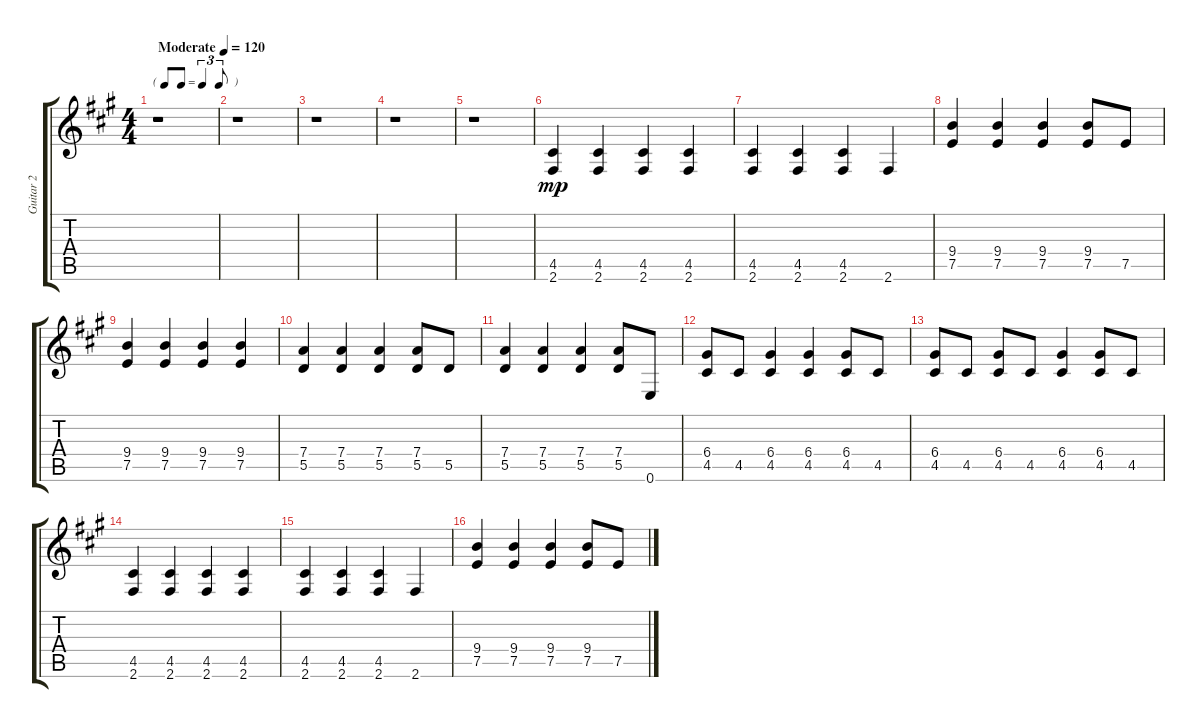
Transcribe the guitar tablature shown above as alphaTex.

\track ("Guitar 2" "Guitar 2") {instrument electricguitarclean}
\staff {score tabs}
\tuning (E4 B3 G3 D3 A2 E2) {hide}
\ts (4 4)
\tf triplet8th
\tempo (120 "Moderate")
\clef g2
\ks a
r.1{dy mp instrument electricguitarclean} |
r.1 |
r.1 |
r.1 |
r.1 |
(4.5 2.6).4 (4.5 2.6).4 (4.5 2.6).4 (4.5 2.6).4 |
(4.5 2.6).4 (4.5 2.6).4 (4.5 2.6).4 2.6.4 |
(9.4 7.5).4 (9.4 7.5).4 (9.4 7.5).4 (9.4 7.5).8 7.5.8 |
(9.4 7.5).4 (9.4 7.5).4 (9.4 7.5).4 (9.4 7.5).4 |
(7.4 5.5).4 (7.4 5.5).4 (7.4 5.5).4 (7.4 5.5).8 5.5.8 |
(7.4 5.5).4 (7.4 5.5).4 (7.4 5.5).4 (7.4 5.5).8 0.6.8 |
(6.4 4.5).8 4.5.8 (6.4 4.5).4 (6.4 4.5).4 (6.4 4.5).8 4.5.8 |
(6.4 4.5).8 4.5.8 (6.4 4.5).8 4.5.8 (6.4 4.5).4 (6.4 4.5).8 4.5.8 |
(4.5 2.6).4 (4.5 2.6).4 (4.5 2.6).4 (4.5 2.6).4 |
(4.5 2.6).4 (4.5 2.6).4 (4.5 2.6).4 2.6.4 |
(9.4 7.5).4 (9.4 7.5).4 (9.4 7.5).4 (9.4 7.5).8 7.5.8
